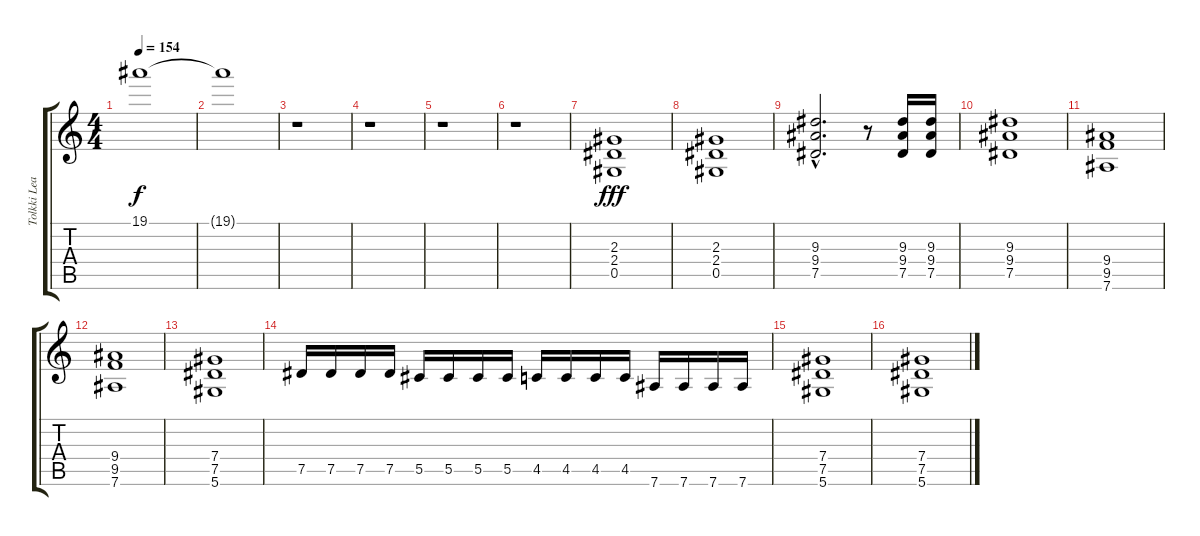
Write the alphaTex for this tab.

\track ("Tolkki Lead" "Tolkki Lea") {instrument overdrivenguitar}
\staff {score tabs}
\tuning (Eb4 Bb3 Gb3 Db3 Ab2 Eb2) {hide}
\ts (4 4)
\tempo 154
\clef g2
\ks c
19.1{t}.1{dy f} |
19.1{t}.1 |
r.1 |
r.1 |
r.1 |
r.1 |
(2.3 2.4 0.5).1{dy fff} |
(2.3 2.4 0.5).1 |
(9.3{hac} 9.4{hac} 7.5{hac}).2{d} r.8 (9.3 9.4 7.5).16 (9.3 9.4 7.5).16 |
(9.3 9.4 7.5).1 |
(9.4 9.5 7.6).1 |
(9.4 9.5 7.6).1 |
(7.4 7.5 5.6).1 |
7.5.16 7.5.16 7.5.16 7.5.16 5.5.16 5.5.16 5.5.16 5.5.16 4.5.16 4.5.16 4.5.16 4.5.16 7.6.16 7.6.16 7.6.16 7.6.16 |
(7.4 7.5 5.6).1 |
(7.4 7.5 5.6).1
